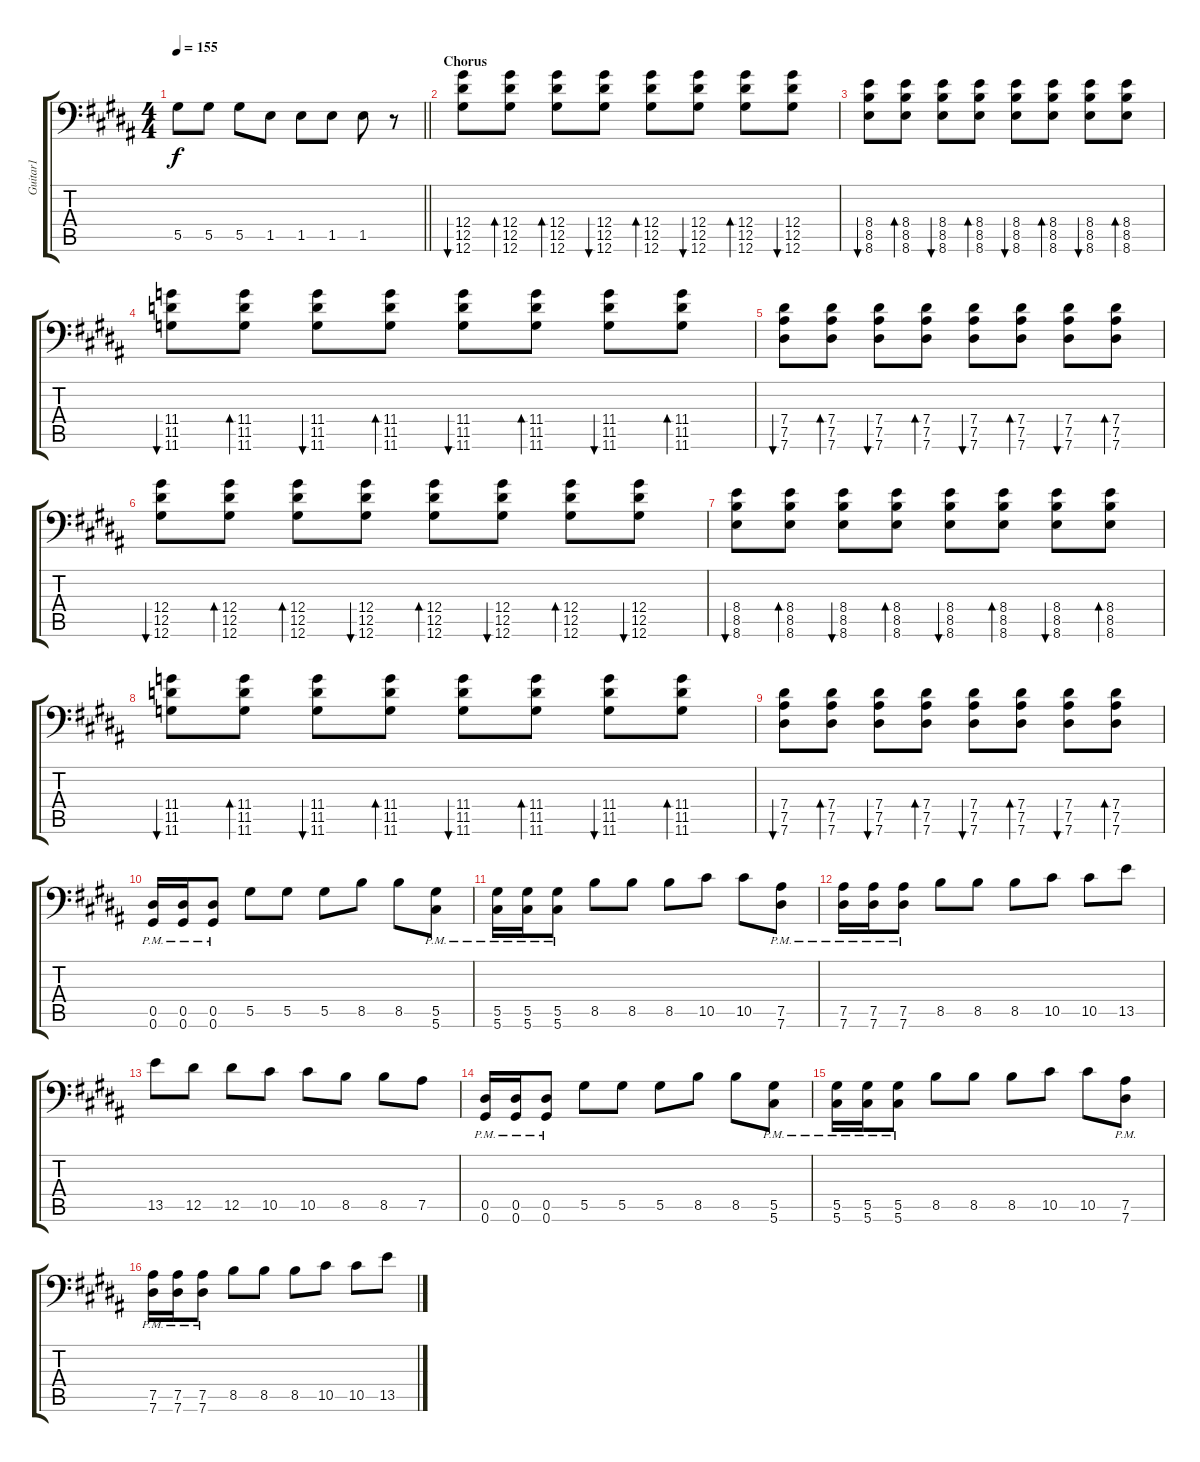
\track ("Guitar1" "Guitar1") {instrument distortionguitar}
\staff {score tabs}
\tuning (Bb3 F3 Db3 Ab2 Eb2 Ab1) {hide}
\ts (4 4)
\tempo 155
\clef f4
\barLineRight lightlight
\ks g#minor
5.5.8{dy f} 5.5.8 5.5.8 1.5.8 1.5.8 1.5.8 1.5.8 r.8 |
\section ("" "Chorus")
(12.4 12.5 12.6).8{bu 60} (12.4 12.5 12.6).8{bd 60} (12.4 12.5 12.6).8{bd 60} (12.4 12.5 12.6).8{bu 60} (12.4 12.5 12.6).8{bd 60} (12.4 12.5 12.6).8{bu 60} (12.4 12.5 12.6).8{bd 60} (12.4 12.5 12.6).8{bu 60} |
(8.4 8.5 8.6).8{bu 60} (8.4 8.5 8.6).8{bd 60} (8.4 8.5 8.6).8{bu 60} (8.4 8.5 8.6).8{bd 60} (8.4 8.5 8.6).8{bu 60} (8.4 8.5 8.6).8{bd 60} (8.4 8.5 8.6).8{bu 60} (8.4 8.5 8.6).8{bd 60} |
(11.4 11.5 11.6).8{bu 60} (11.4 11.5 11.6).8{bd 60} (11.4 11.5 11.6).8{bu 60} (11.4 11.5 11.6).8{bd 60} (11.4 11.5 11.6).8{bu 60} (11.4 11.5 11.6).8{bd 60} (11.4 11.5 11.6).8{bu 60} (11.4 11.5 11.6).8{bd 60} |
(7.4 7.5 7.6).8{bu 60} (7.4 7.5 7.6).8{bd 60} (7.4 7.5 7.6).8{bu 60} (7.4 7.5 7.6).8{bd 60} (7.4 7.5 7.6).8{bu 60} (7.4 7.5 7.6).8{bd 60} (7.4 7.5 7.6).8{bu 60} (7.4 7.5 7.6).8{bd 60} |
(12.4 12.5 12.6).8{bu 60} (12.4 12.5 12.6).8{bd 60} (12.4 12.5 12.6).8{bd 60} (12.4 12.5 12.6).8{bu 60} (12.4 12.5 12.6).8{bd 60} (12.4 12.5 12.6).8{bu 60} (12.4 12.5 12.6).8{bd 60} (12.4 12.5 12.6).8{bu 60} |
(8.4 8.5 8.6).8{bu 60} (8.4 8.5 8.6).8{bd 60} (8.4 8.5 8.6).8{bu 60} (8.4 8.5 8.6).8{bd 60} (8.4 8.5 8.6).8{bu 60} (8.4 8.5 8.6).8{bd 60} (8.4 8.5 8.6).8{bu 60} (8.4 8.5 8.6).8{bd 60} |
(11.4 11.5 11.6).8{bu 60} (11.4 11.5 11.6).8{bd 60} (11.4 11.5 11.6).8{bu 60} (11.4 11.5 11.6).8{bd 60} (11.4 11.5 11.6).8{bu 60} (11.4 11.5 11.6).8{bd 60} (11.4 11.5 11.6).8{bu 60} (11.4 11.5 11.6).8{bd 60} |
(7.4 7.5 7.6).8{bu 60} (7.4 7.5 7.6).8{bd 60} (7.4 7.5 7.6).8{bu 60} (7.4 7.5 7.6).8{bd 60} (7.4 7.5 7.6).8{bu 60} (7.4 7.5 7.6).8{bd 60} (7.4 7.5 7.6).8{bu 60} (7.4 7.5 7.6).8{bd 60} |
(0.5{pm} 0.6{pm}).16 (0.5{pm} 0.6{pm}).16 (0.5{pm} 0.6{pm}).8 5.5.8 5.5.8 5.5.8 8.5.8 8.5.8 (5.5{pm} 5.6{pm}).8 |
(5.5{pm} 5.6{pm}).16 (5.5{pm} 5.6{pm}).16 (5.5{pm} 5.6{pm}).8 8.5.8 8.5.8 8.5.8 10.5.8 10.5.8 (7.5{pm} 7.6{pm}).8 |
(7.5{pm} 7.6{pm}).16 (7.5{pm} 7.6{pm}).16 (7.5{pm} 7.6{pm}).8 8.5.8 8.5.8 8.5.8 10.5.8 10.5.8 13.5.8 |
13.5.8 12.5.8 12.5.8 10.5.8 10.5.8 8.5.8 8.5.8 7.5.8 |
(0.5{pm} 0.6{pm}).16 (0.5{pm} 0.6{pm}).16 (0.5{pm} 0.6{pm}).8 5.5.8 5.5.8 5.5.8 8.5.8 8.5.8 (5.5{pm} 5.6{pm}).8 |
(5.5{pm} 5.6{pm}).16 (5.5{pm} 5.6{pm}).16 (5.5{pm} 5.6{pm}).8 8.5.8 8.5.8 8.5.8 10.5.8 10.5.8 (7.5{pm} 7.6{pm}).8 |
(7.5{pm} 7.6{pm}).16 (7.5{pm} 7.6{pm}).16 (7.5{pm} 7.6{pm}).8 8.5.8 8.5.8 8.5.8 10.5.8 10.5.8 13.5.8
